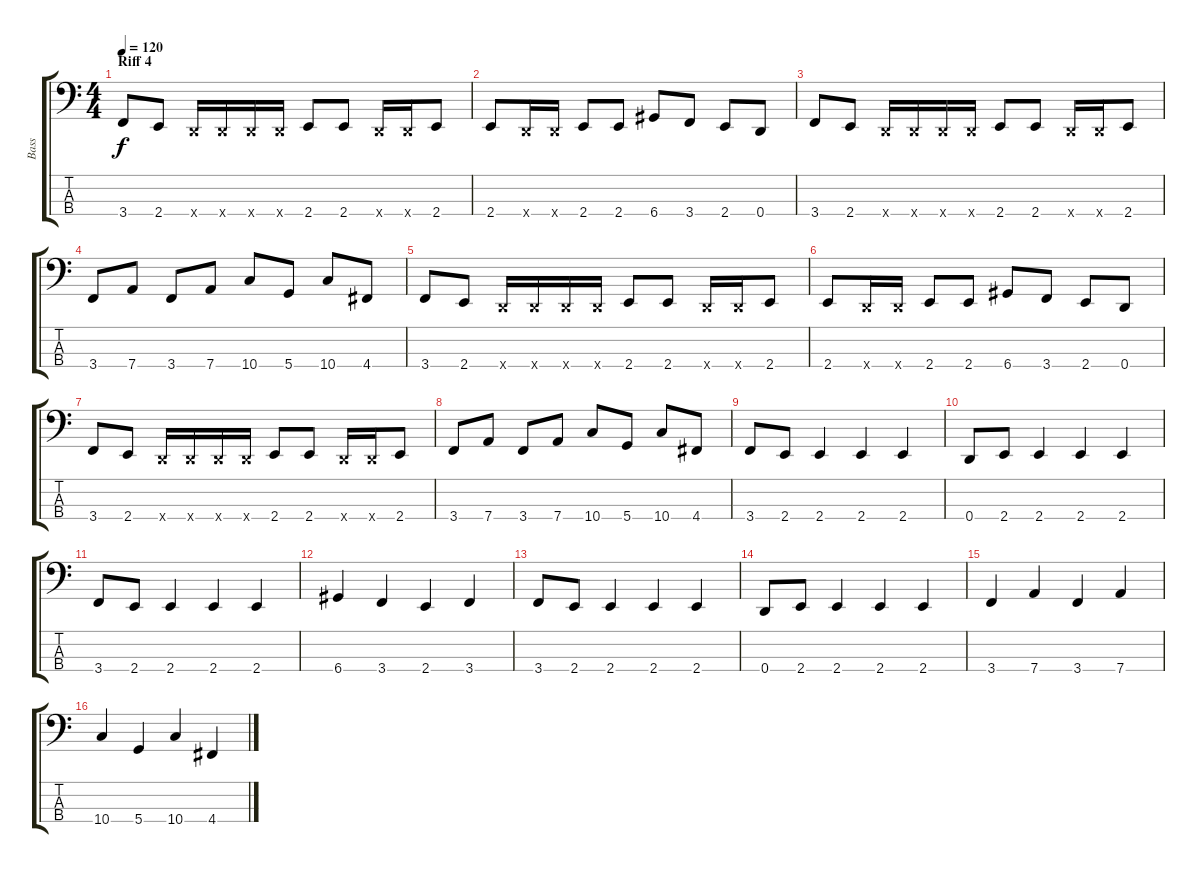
\track ("Bass" "Bass") {instrument electricbasspick}
\staff {score tabs}
\tuning (G2 D2 A1 D1) {hide}
\ts (4 4)
\section ("" "Riff 4")
\tempo 120
\clef f4
\ks c
3.4.8{dy f} 2.4.8 0.4{x}.16 0.4{x}.16 0.4{x}.16 0.4{x}.16 2.4.8 2.4.8 0.4{x}.16 0.4{x}.16 2.4.8 |
2.4.8 0.4{x}.16 0.4{x}.16 2.4.8 2.4.8 6.4.8 3.4.8 2.4.8 0.4.8 |
3.4.8 2.4.8 0.4{x}.16 0.4{x}.16 0.4{x}.16 0.4{x}.16 2.4.8 2.4.8 0.4{x}.16 0.4{x}.16 2.4.8 |
3.4.8 7.4.8 3.4.8 7.4.8 10.4.8 5.4.8 10.4.8 4.4.8 |
3.4.8 2.4.8 0.4{x}.16 0.4{x}.16 0.4{x}.16 0.4{x}.16 2.4.8 2.4.8 0.4{x}.16 0.4{x}.16 2.4.8 |
2.4.8 0.4{x}.16 0.4{x}.16 2.4.8 2.4.8 6.4.8 3.4.8 2.4.8 0.4.8 |
3.4.8 2.4.8 0.4{x}.16 0.4{x}.16 0.4{x}.16 0.4{x}.16 2.4.8 2.4.8 0.4{x}.16 0.4{x}.16 2.4.8 |
3.4.8 7.4.8 3.4.8 7.4.8 10.4.8 5.4.8 10.4.8 4.4.8 |
3.4.8 2.4.8 2.4.4 2.4.4 2.4.4 |
0.4.8 2.4.8 2.4.4 2.4.4 2.4.4 |
3.4.8 2.4.8 2.4.4 2.4.4 2.4.4 |
6.4.4 3.4.4 2.4.4 3.4.4 |
3.4.8 2.4.8 2.4.4 2.4.4 2.4.4 |
0.4.8 2.4.8 2.4.4 2.4.4 2.4.4 |
3.4.4 7.4.4 3.4.4 7.4.4 |
10.4.4 5.4.4 10.4.4 4.4.4
